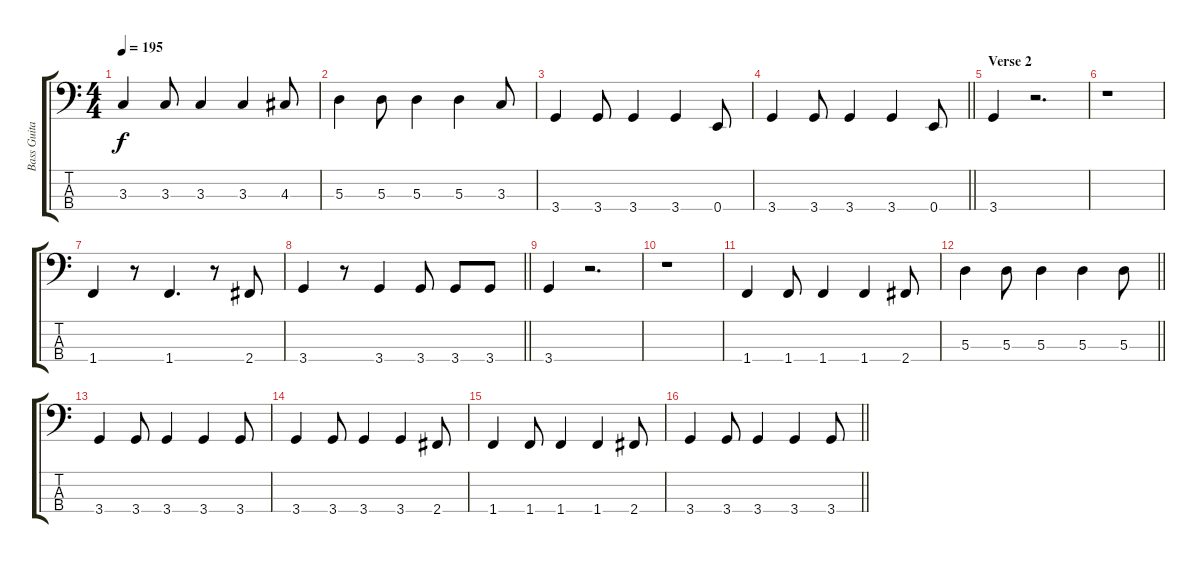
\track ("Bass Guitar" "Bass Guita") {instrument electricbassfinger}
\staff {score tabs}
\tuning (G2 D2 A1 E1) {hide}
\ts (4 4)
\tempo 195
\clef f4
\ks c
3.3.4{dy f} 3.3.8 3.3.4 3.3.4 4.3.8 |
5.3.4 5.3.8 5.3.4 5.3.4 3.3.8 |
3.4.4 3.4.8 3.4.4 3.4.4 0.4.8 |
\barLineRight lightlight
3.4.4 3.4.8 3.4.4 3.4.4 0.4.8 |
\section ("" "Verse 2")
3.4.4 r.2{d} |
r.1 |
1.4.4 r.8 1.4.4{d} r.8 2.4.8 |
\barLineRight lightlight
3.4.4 r.8 3.4.4 3.4.8 3.4.8 3.4.8 |
3.4.4 r.2{d} |
r.1 |
1.4.4 1.4.8 1.4.4 1.4.4 2.4.8 |
\barLineRight lightlight
5.3.4 5.3.8 5.3.4 5.3.4 5.3.8 |
3.4.4 3.4.8 3.4.4 3.4.4 3.4.8 |
3.4.4 3.4.8 3.4.4 3.4.4 2.4.8 |
1.4.4 1.4.8 1.4.4 1.4.4 2.4.8 |
\barLineRight lightlight
3.4.4 3.4.8 3.4.4 3.4.4 3.4.8
